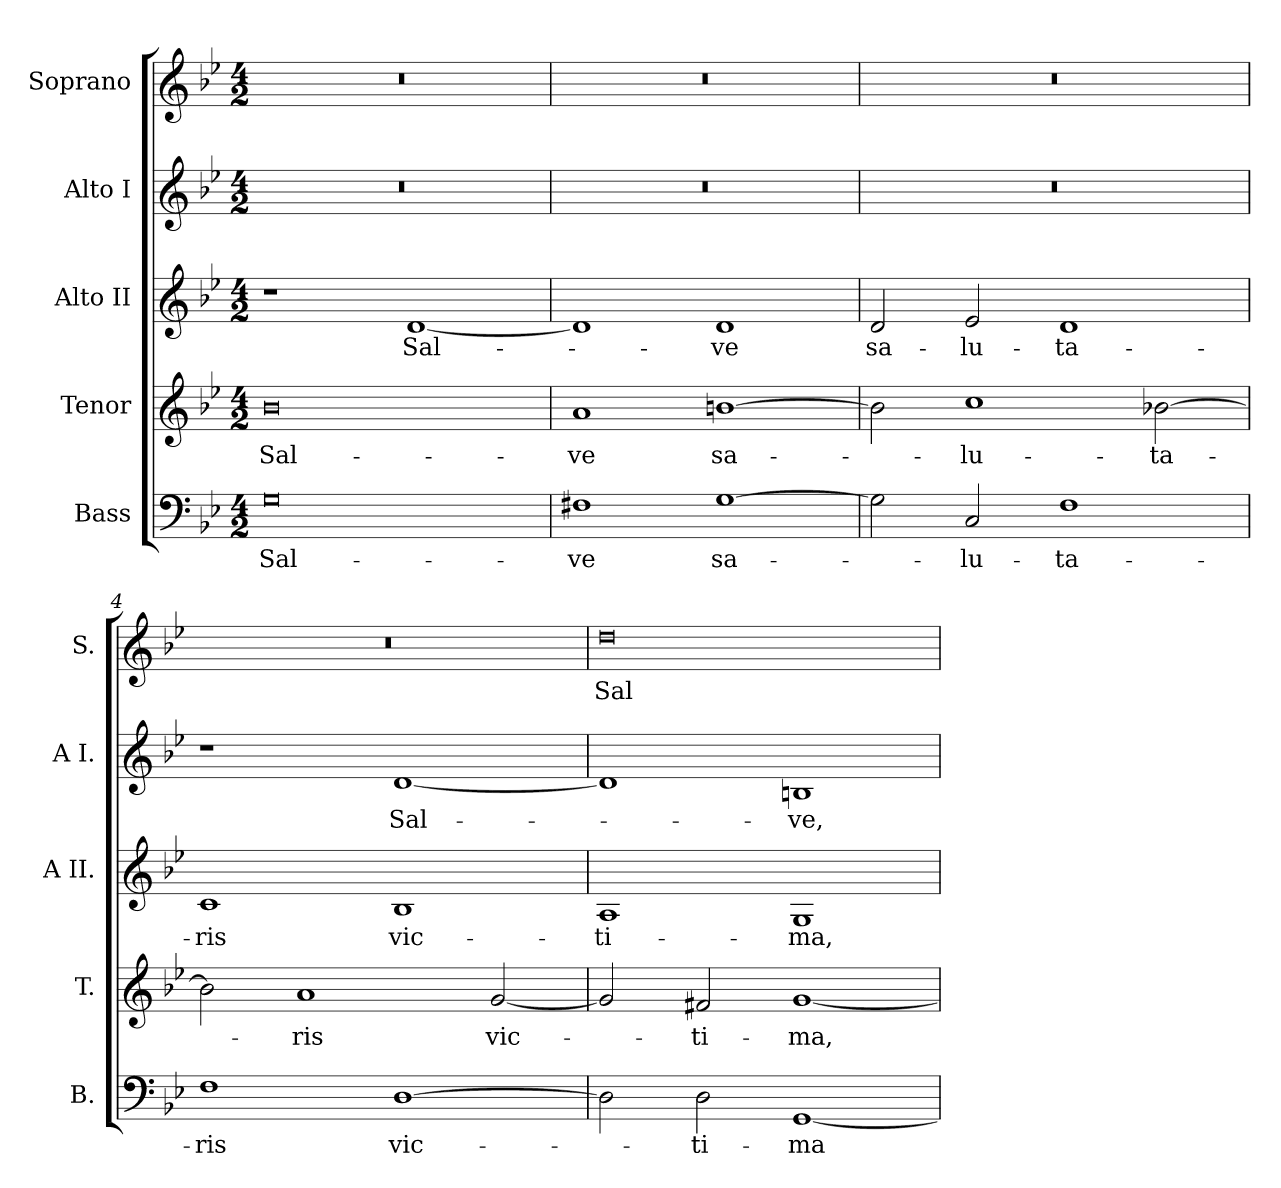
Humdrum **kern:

**kern	**text	**kern	**text	**kern	**text	**kern	**text	**kern	**text
*part5	*part5	*part4	*part4	*part3	*part3	*part2	*part2	*part1	*part1
*staff5	*staff5	*staff4	*staff4	*staff3	*staff3	*staff2	*staff2	*staff1	*staff1
*I"Bass	*	*I"Tenor	*	*I"Alto II	*	*I"Alto I	*	*I"Soprano	*
*I'B.	*	*I'T.	*	*I'A II.	*	*I'A I.	*	*I'S.	*
!!LO:PB:g=z
*clefF4	*	*clefG2	*	*clefG2	*	*clefG2	*	*clefG2	*
*	*	*ITrd7c12	*	*	*	*	*	*	*
*k[b-e-]	*	*k[b-e-]	*	*k[b-e-]	*	*k[b-e-]	*	*k[b-e-]	*
*B-:	*	*B-:	*	*B-:	*	*B-:	*	*B-:	*
*M4/2	*	*M4/2	*	*M4/2	*	*M4/2	*	*M4/2	*
=1	=1	=1	=1	=1	=1	=1	=1	=1	=1
!	!LO:LY:b:color=#000000	!	!	!	!	!	!	!	!
!	!	!	!LO:LY:b:color=#000000	!	!	!LO:N:vis=1	!	!LO:N:vis=1	!
0Gi	Sal-	0B-i	Sal-	1r	.	0r	.	0r	.
!	!	!	!	!	!LO:LY:b:color=#000000	!	!	!	!
.	.	.	.	[<1di	Sal-	.	.	.	.
=2	=2	=2	=2	=2	=2	=2	=2	=2	=2
!	!LO:LY:b:color=#000000	!	!	!	!	!	!	!	!
!	!	!	!LO:LY:b:color=#000000	!	!	!LO:N:vis=1	!	!LO:N:vis=1	!
1F#Xi	-ve	1Ai	-ve	1di]	.	0r	.	0r	.
!	!LO:LY:b:color=#000000	!	!	!	!	!	!	!	!
!	!	!	!LO:LY:b:color=#000000	!	!	!	!	!	!
!	!	!	!	!	!LO:LY:b:color=#000000	!	!	!	!
[>1Gi	sa-	[>1Bni	sa-	1di	-ve	.	.	.	.
=3	=3	=3	=3	=3	=3	=3	=3	=3	=3
!	!	!	!	!	!LO:LY:b:color=#000000	!LO:N:vis=1	!	!LO:N:vis=1	!
2Gi\]	.	2Bi\]	.	2di/	sa-	0r	.	0r	.
!	!LO:LY:b:color=#000000	!	!	!	!	!	!	!	!
!	!	!	!LO:LY:b:color=#000000	!	!	!	!	!	!
!	!	!	!	!	!LO:LY:b:color=#000000	!	!	!	!
2Ci/	-lu-	1ci	-lu-	2e-i/	-lu-	.	.	.	.
!	!LO:LY:b:color=#000000	!	!	!	!	!	!	!	!
!	!	!	!	!	!LO:LY:b:color=#000000	!	!	!	!
1Fi	-ta-	.	.	1di	-ta-	.	.	.	.
!	!	!	!LO:LY:b:color=#000000	!	!	!	!	!	!
.	.	[>2B-Xi\	-ta-	.	.	.	.	.	.
=4	=4	=4	=4	=4	=4	=4	=4	=4	=4
!	!LO:LY:b:color=#000000	!	!	!	!	!	!	!	!
!	!	!	!	!	!LO:LY:b:color=#000000	!	!	!LO:N:vis=1	!
1Fi	-ris	2B-i\]	.	1ci	-ris	1r	.	0r	.
!	!	!	!LO:LY:b:color=#000000	!	!	!	!	!	!
.	.	1Ai	-ris	.	.	.	.	.	.
!	!LO:LY:b:color=#000000	!	!	!	!	!	!	!	!
!	!	!	!	!	!LO:LY:b:color=#000000	!	!	!	!
!	!	!	!	!	!	!	!LO:LY:b:color=#000000	!	!
[>1Di	vic-	.	.	1B-i	vic-	[<1di	Sal-	.	.
!	!	!	!LO:LY:b:color=#000000	!	!	!	!	!	!
.	.	[<2Gi/	vic-	.	.	.	.	.	.
=5	=5	=5	=5	=5	=5	=5	=5	=5	=5
!	!	!	!	!	!LO:LY:b:color=#000000	!	!	!	!
!	!	!	!	!	!	!	!	!	!LO:LY:b:color=#000000
2Di\]	.	2Gi/]	.	1Ai	-ti-	1di]	.	0ddi	Sal-
!	!LO:LY:b:color=#000000	!	!	!	!	!	!	!	!
!	!	!	!LO:LY:b:color=#000000	!	!	!	!	!	!
2Di\	-ti-	2F#Xi/	-ti-	.	.	.	.	.	.
!	!LO:LY:b:color=#000000	!	!	!	!	!	!	!	!
!	!	!	!LO:LY:b:color=#000000	!	!	!	!	!	!
!	!	!	!	!	!LO:LY:b:color=#000000	!	!	!	!
!	!	!	!	!	!	!	!LO:LY:b:color=#000000	!	!
[<1GGi	-ma	[<1Gi	-ma,	1Gi	-ma,	1Bni	-ve,	.	.
=	=	=	=	=	=	=	=	=	=
*-	*-	*-	*-	*-	*-	*-	*-	*-	*-
